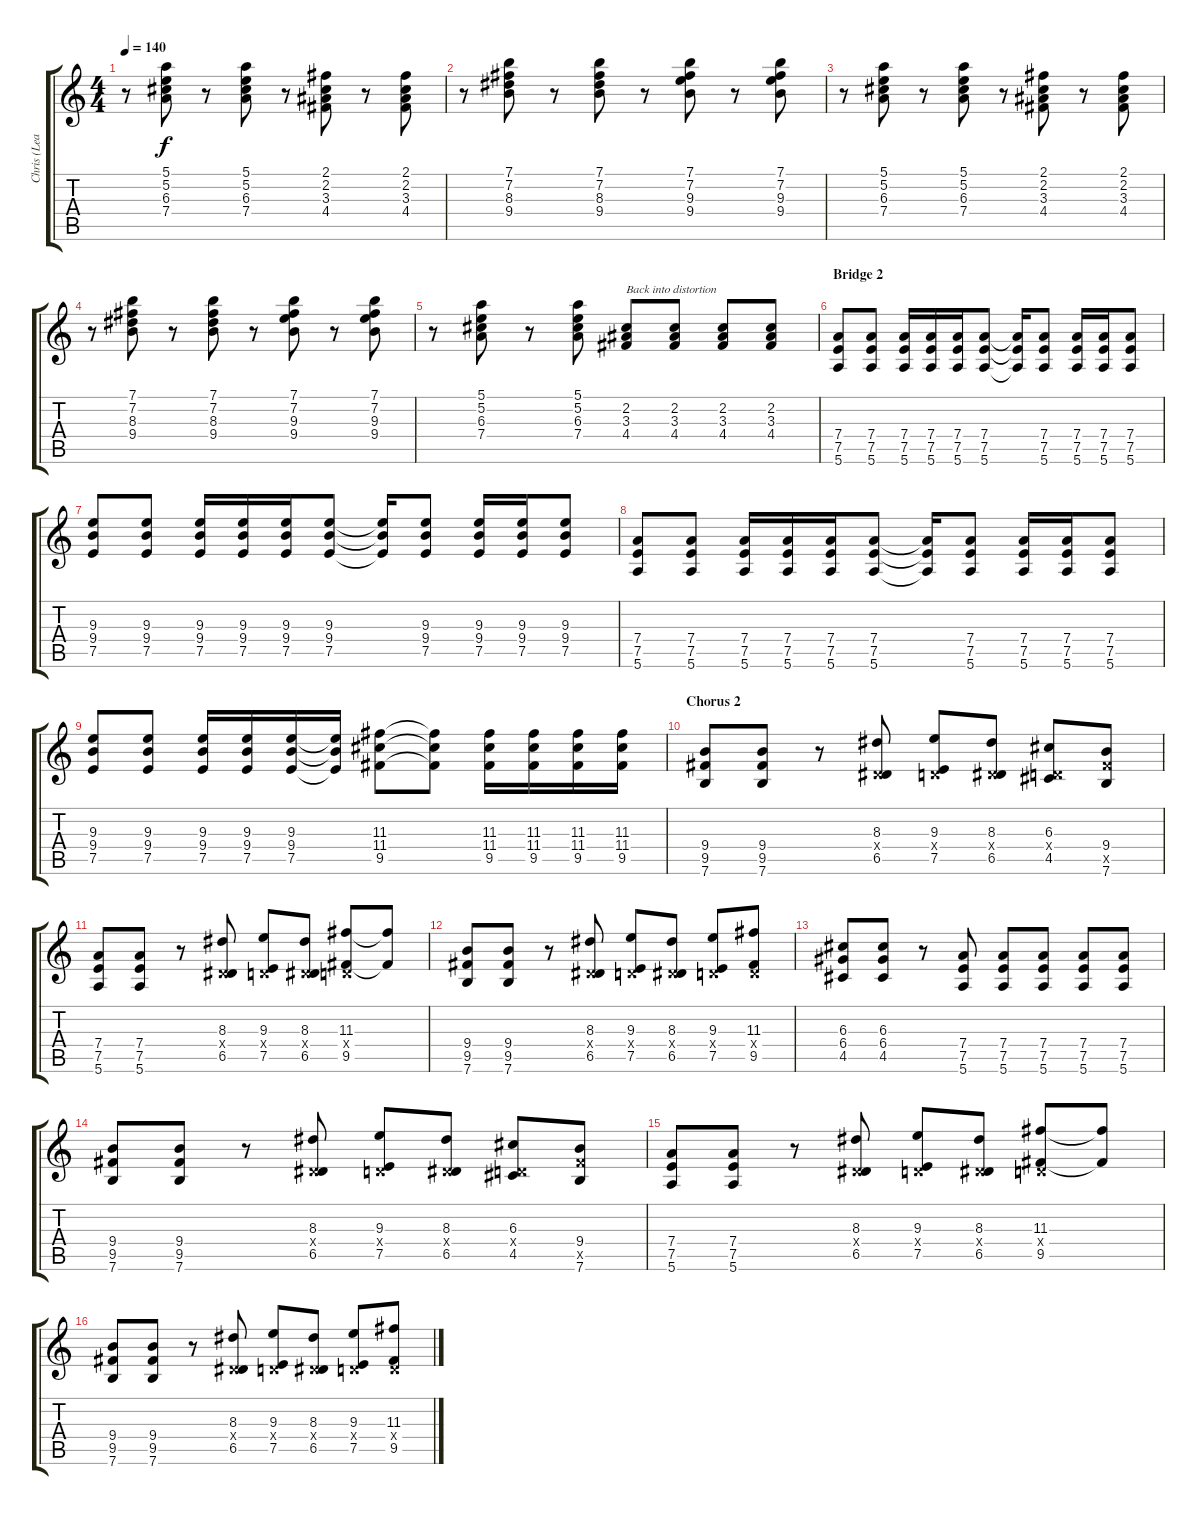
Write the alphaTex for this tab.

\track ("Chris (Lead Guitar)" "Chris (Lea") {instrument distortionguitar}
\staff {score tabs}
\tuning (E4 B3 G3 D3 A2 E2) {hide}
\ts (4 4)
\tempo 140
\clef g2
\ks c
r.8{dy f} (5.1 5.2 6.3 7.4).8 r.8 (5.1 5.2 6.3 7.4).8 r.8 (2.1 2.2 3.3 4.4).8 r.8 (2.1 2.2 3.3 4.4).8 |
r.8 (7.1 7.2 8.3 9.4).8 r.8 (7.1 7.2 8.3 9.4).8 r.8 (7.1 7.2 9.3 9.4).8 r.8 (7.1 7.2 9.3 9.4).8 |
r.8 (5.1 5.2 6.3 7.4).8 r.8 (5.1 5.2 6.3 7.4).8 r.8 (2.1 2.2 3.3 4.4).8 r.8 (2.1 2.2 3.3 4.4).8 |
r.8 (7.1 7.2 8.3 9.4).8 r.8 (7.1 7.2 8.3 9.4).8 r.8 (7.1 7.2 9.3 9.4).8 r.8 (7.1 7.2 9.3 9.4).8 |
r.8 (5.1 5.2 6.3 7.4).8 r.8 (5.1 5.2 6.3 7.4).8 (2.2 3.3 4.4).8{txt "Back into distortion" instrument distortionguitar} (2.2 3.3 4.4).8 (2.2 3.3 4.4).8 (2.2 3.3 4.4).8 |
\section ("" "Bridge 2")
(7.4 7.5 5.6).8 (7.4 7.5 5.6).8 (7.4 7.5 5.6).16 (7.4 7.5 5.6).16 (7.4 7.5 5.6).16 (7.4 7.5 5.6).8 (7.4{t} 7.5{t} 5.6{t}).16 (7.4 7.5 5.6).8 (7.4 7.5 5.6).16 (7.4 7.5 5.6).16 (7.4 7.5 5.6).8 |
(9.3 9.4 7.5).8 (9.3 9.4 7.5).8 (9.3 9.4 7.5).16 (9.3 9.4 7.5).16 (9.3 9.4 7.5).16 (9.3 9.4 7.5).8 (9.3{t} 9.4{t} 7.5{t}).16 (9.3 9.4 7.5).8 (9.3 9.4 7.5).16 (9.3 9.4 7.5).16 (9.3 9.4 7.5).8 |
(7.4 7.5 5.6).8 (7.4 7.5 5.6).8 (7.4 7.5 5.6).16 (7.4 7.5 5.6).16 (7.4 7.5 5.6).16 (7.4 7.5 5.6).8 (7.4{t} 7.5{t} 5.6{t}).16 (7.4 7.5 5.6).8 (7.4 7.5 5.6).16 (7.4 7.5 5.6).16 (7.4 7.5 5.6).8 |
(9.3 9.4 7.5).8 (9.3 9.4 7.5).8 (9.3 9.4 7.5).16 (9.3 9.4 7.5).16 (9.3 9.4 7.5).16 (9.3{t} 9.4{t} 7.5{t}).16 (11.3 11.4 9.5).8 (11.3{t} 11.4{t} 9.5{t}).8 (11.3 11.4 9.5).16 (11.3 11.4 9.5).16 (11.3 11.4 9.5).16 (11.3 11.4 9.5).16 |
\section ("" "Chorus 2")
(9.4 9.5 7.6).8 (9.4 9.5 7.6).8 r.8 (8.3 0.4{x} 6.5).8 (9.3 0.4{x} 7.5).8 (8.3 0.4{x} 6.5).8 (6.3 0.4{x} 4.5).8 (9.4 9.5{x} 7.6).8 |
(7.4 7.5 5.6).8 (7.4 7.5 5.6).8 r.8 (8.3 0.4{x} 6.5).8 (9.3 0.4{x} 7.5).8 (8.3 0.4{x} 6.5).8 (11.3 0.4{x} 9.5).8 (11.3{t} 9.5{t}).8 |
(9.4 9.5 7.6).8 (9.4 9.5 7.6).8 r.8 (8.3 0.4{x} 6.5).8 (9.3 0.4{x} 7.5).8 (8.3 0.4{x} 6.5).8 (9.3 0.4{x} 7.5).8 (11.3 0.4{x} 9.5).8 |
(6.3 6.4 4.5).8 (6.3 6.4 4.5).8 r.8 (7.4 7.5 5.6).8 (7.4 7.5 5.6).8 (7.4 7.5 5.6).8 (7.4 7.5 5.6).8 (7.4 7.5 5.6).8 |
(9.4 9.5 7.6).8 (9.4 9.5 7.6).8 r.8 (8.3 0.4{x} 6.5).8 (9.3 0.4{x} 7.5).8 (8.3 0.4{x} 6.5).8 (6.3 0.4{x} 4.5).8 (9.4 9.5{x} 7.6).8 |
(7.4 7.5 5.6).8 (7.4 7.5 5.6).8 r.8 (8.3 0.4{x} 6.5).8 (9.3 0.4{x} 7.5).8 (8.3 0.4{x} 6.5).8 (11.3 0.4{x} 9.5).8 (11.3{t} 9.5{t}).8 |
(9.4 9.5 7.6).8 (9.4 9.5 7.6).8 r.8 (8.3 0.4{x} 6.5).8 (9.3 0.4{x} 7.5).8 (8.3 0.4{x} 6.5).8 (9.3 0.4{x} 7.5).8 (11.3 0.4{x} 9.5).8
